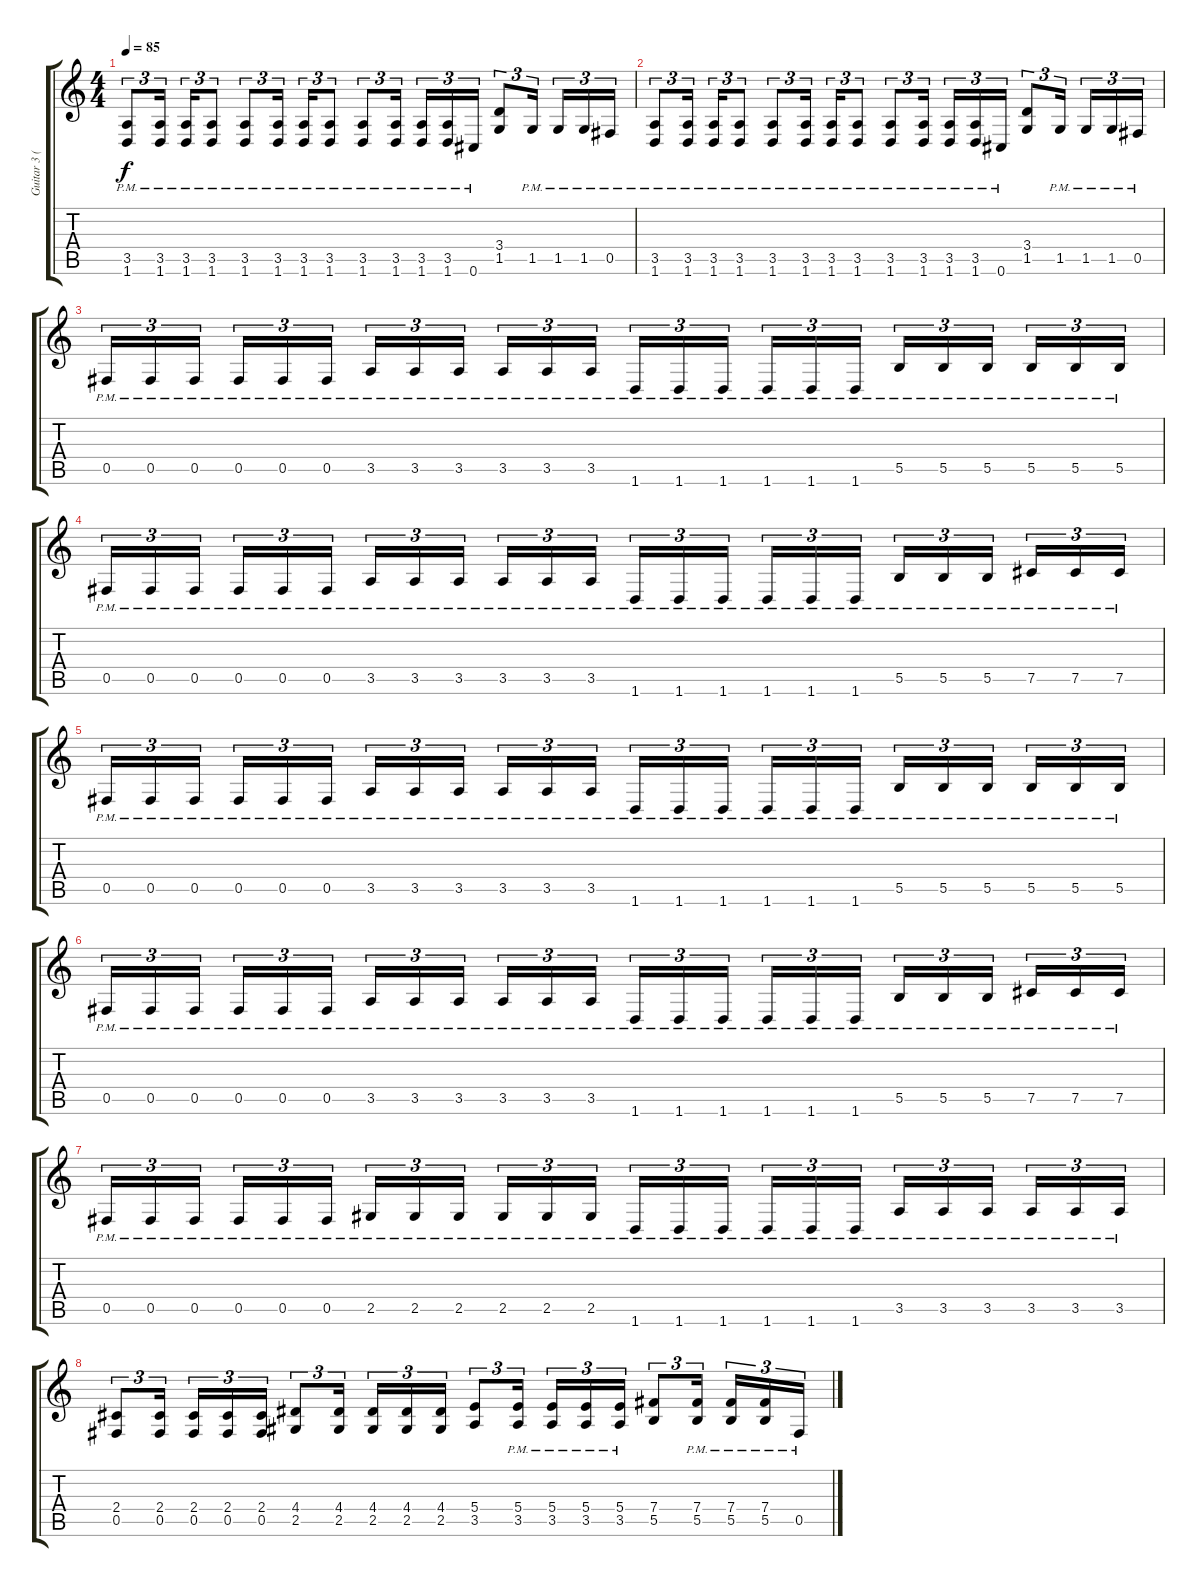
\track ("Guitar 3 (Distortion)" "Guitar 3 (") {instrument distortionguitar}
\staff {score tabs}
\tuning (Db4 Ab3 E3 B2 Gb2 Db2) {hide}
\ts (4 4)
\tempo 85
\clef g2
\ks c
(3.5{pm} 1.6{pm}).8{tu (3 2) dy f} (3.5{pm} 1.6{pm}).16{tu (3 2)} (3.5{pm} 1.6{pm}).16{tu (3 2)} (3.5{pm} 1.6{pm}).8{tu (3 2)} (3.5{pm} 1.6{pm}).8{tu (3 2)} (3.5{pm} 1.6{pm}).16{tu (3 2)} (3.5{pm} 1.6{pm}).16{tu (3 2)} (3.5{pm} 1.6{pm}).8{tu (3 2)} (3.5{pm} 1.6{pm}).8{tu (3 2)} (3.5{pm} 1.6{pm}).16{tu (3 2)} (3.5{pm} 1.6{pm}).16{tu (3 2)} (3.5{pm} 1.6{pm}).16{tu (3 2)} 0.6{pm}.16{tu (3 2)} (3.4 1.5).8{tu (3 2)} 1.5{pm}.16{tu (3 2)} 1.5{pm}.16{tu (3 2)} 1.5{pm}.16{tu (3 2)} 0.5{pm}.16{tu (3 2)} |
(3.5{pm} 1.6{pm}).8{tu (3 2)} (3.5{pm} 1.6{pm}).16{tu (3 2)} (3.5{pm} 1.6{pm}).16{tu (3 2)} (3.5{pm} 1.6{pm}).8{tu (3 2)} (3.5{pm} 1.6{pm}).8{tu (3 2)} (3.5{pm} 1.6{pm}).16{tu (3 2)} (3.5{pm} 1.6{pm}).16{tu (3 2)} (3.5{pm} 1.6{pm}).8{tu (3 2)} (3.5{pm} 1.6{pm}).8{tu (3 2)} (3.5{pm} 1.6{pm}).16{tu (3 2)} (3.5{pm} 1.6{pm}).16{tu (3 2)} (3.5{pm} 1.6{pm}).16{tu (3 2)} 0.6{pm}.16{tu (3 2)} (3.4 1.5).8{tu (3 2)} 1.5{pm}.16{tu (3 2)} 1.5{pm}.16{tu (3 2)} 1.5{pm}.16{tu (3 2)} 0.5{pm}.16{tu (3 2)} |
0.5{pm}.16{tu (3 2)} 0.5{pm}.16{tu (3 2)} 0.5{pm}.16{tu (3 2)} 0.5{pm}.16{tu (3 2)} 0.5{pm}.16{tu (3 2)} 0.5{pm}.16{tu (3 2)} 3.5{pm}.16{tu (3 2)} 3.5{pm}.16{tu (3 2)} 3.5{pm}.16{tu (3 2)} 3.5{pm}.16{tu (3 2)} 3.5{pm}.16{tu (3 2)} 3.5{pm}.16{tu (3 2)} 1.6{pm}.16{tu (3 2)} 1.6{pm}.16{tu (3 2)} 1.6{pm}.16{tu (3 2)} 1.6{pm}.16{tu (3 2)} 1.6{pm}.16{tu (3 2)} 1.6{pm}.16{tu (3 2)} 5.5{pm}.16{tu (3 2)} 5.5{pm}.16{tu (3 2)} 5.5{pm}.16{tu (3 2)} 5.5{pm}.16{tu (3 2)} 5.5{pm}.16{tu (3 2)} 5.5{pm}.16{tu (3 2)} |
0.5{pm}.16{tu (3 2)} 0.5{pm}.16{tu (3 2)} 0.5{pm}.16{tu (3 2)} 0.5{pm}.16{tu (3 2)} 0.5{pm}.16{tu (3 2)} 0.5{pm}.16{tu (3 2)} 3.5{pm}.16{tu (3 2)} 3.5{pm}.16{tu (3 2)} 3.5{pm}.16{tu (3 2)} 3.5{pm}.16{tu (3 2)} 3.5{pm}.16{tu (3 2)} 3.5{pm}.16{tu (3 2)} 1.6{pm}.16{tu (3 2)} 1.6{pm}.16{tu (3 2)} 1.6{pm}.16{tu (3 2)} 1.6{pm}.16{tu (3 2)} 1.6{pm}.16{tu (3 2)} 1.6{pm}.16{tu (3 2)} 5.5{pm}.16{tu (3 2)} 5.5{pm}.16{tu (3 2)} 5.5{pm}.16{tu (3 2)} 7.5{pm}.16{tu (3 2)} 7.5{pm}.16{tu (3 2)} 7.5{pm}.16{tu (3 2)} |
0.5{pm}.16{tu (3 2)} 0.5{pm}.16{tu (3 2)} 0.5{pm}.16{tu (3 2)} 0.5{pm}.16{tu (3 2)} 0.5{pm}.16{tu (3 2)} 0.5{pm}.16{tu (3 2)} 3.5{pm}.16{tu (3 2)} 3.5{pm}.16{tu (3 2)} 3.5{pm}.16{tu (3 2)} 3.5{pm}.16{tu (3 2)} 3.5{pm}.16{tu (3 2)} 3.5{pm}.16{tu (3 2)} 1.6{pm}.16{tu (3 2)} 1.6{pm}.16{tu (3 2)} 1.6{pm}.16{tu (3 2)} 1.6{pm}.16{tu (3 2)} 1.6{pm}.16{tu (3 2)} 1.6{pm}.16{tu (3 2)} 5.5{pm}.16{tu (3 2)} 5.5{pm}.16{tu (3 2)} 5.5{pm}.16{tu (3 2)} 5.5{pm}.16{tu (3 2)} 5.5{pm}.16{tu (3 2)} 5.5{pm}.16{tu (3 2)} |
0.5{pm}.16{tu (3 2)} 0.5{pm}.16{tu (3 2)} 0.5{pm}.16{tu (3 2)} 0.5{pm}.16{tu (3 2)} 0.5{pm}.16{tu (3 2)} 0.5{pm}.16{tu (3 2)} 3.5{pm}.16{tu (3 2)} 3.5{pm}.16{tu (3 2)} 3.5{pm}.16{tu (3 2)} 3.5{pm}.16{tu (3 2)} 3.5{pm}.16{tu (3 2)} 3.5{pm}.16{tu (3 2)} 1.6{pm}.16{tu (3 2)} 1.6{pm}.16{tu (3 2)} 1.6{pm}.16{tu (3 2)} 1.6{pm}.16{tu (3 2)} 1.6{pm}.16{tu (3 2)} 1.6{pm}.16{tu (3 2)} 5.5{pm}.16{tu (3 2)} 5.5{pm}.16{tu (3 2)} 5.5{pm}.16{tu (3 2)} 7.5{pm}.16{tu (3 2)} 7.5{pm}.16{tu (3 2)} 7.5{pm}.16{tu (3 2)} |
0.5{pm}.16{tu (3 2)} 0.5{pm}.16{tu (3 2)} 0.5{pm}.16{tu (3 2)} 0.5{pm}.16{tu (3 2)} 0.5{pm}.16{tu (3 2)} 0.5{pm}.16{tu (3 2)} 2.5{pm}.16{tu (3 2)} 2.5{pm}.16{tu (3 2)} 2.5{pm}.16{tu (3 2)} 2.5{pm}.16{tu (3 2)} 2.5{pm}.16{tu (3 2)} 2.5{pm}.16{tu (3 2)} 1.6{pm}.16{tu (3 2)} 1.6{pm}.16{tu (3 2)} 1.6{pm}.16{tu (3 2)} 1.6{pm}.16{tu (3 2)} 1.6{pm}.16{tu (3 2)} 1.6{pm}.16{tu (3 2)} 3.5{pm}.16{tu (3 2)} 3.5{pm}.16{tu (3 2)} 3.5{pm}.16{tu (3 2)} 3.5{pm}.16{tu (3 2)} 3.5{pm}.16{tu (3 2)} 3.5{pm}.16{tu (3 2)} |
(2.4 0.5).8{tu (3 2)} (2.4 0.5).16{tu (3 2)} (2.4 0.5).16{tu (3 2)} (2.4 0.5).16{tu (3 2)} (2.4 0.5).16{tu (3 2)} (4.4 2.5).8{tu (3 2)} (4.4 2.5).16{tu (3 2)} (4.4 2.5).16{tu (3 2)} (4.4 2.5).16{tu (3 2)} (4.4 2.5).16{tu (3 2)} (5.4 3.5).8{tu (3 2)} (5.4{pm} 3.5{pm}).16{tu (3 2)} (5.4{pm} 3.5{pm}).16{tu (3 2)} (5.4{pm} 3.5{pm}).16{tu (3 2)} (5.4{pm} 3.5{pm}).16{tu (3 2)} (7.4 5.5).8{tu (3 2)} (7.4{pm} 5.5{pm}).16{tu (3 2)} (7.4{pm} 5.5{pm}).16{tu (3 2)} (7.4{pm} 5.5{pm}).16{tu (3 2)} 0.5{pm}.16{tu (3 2)}
